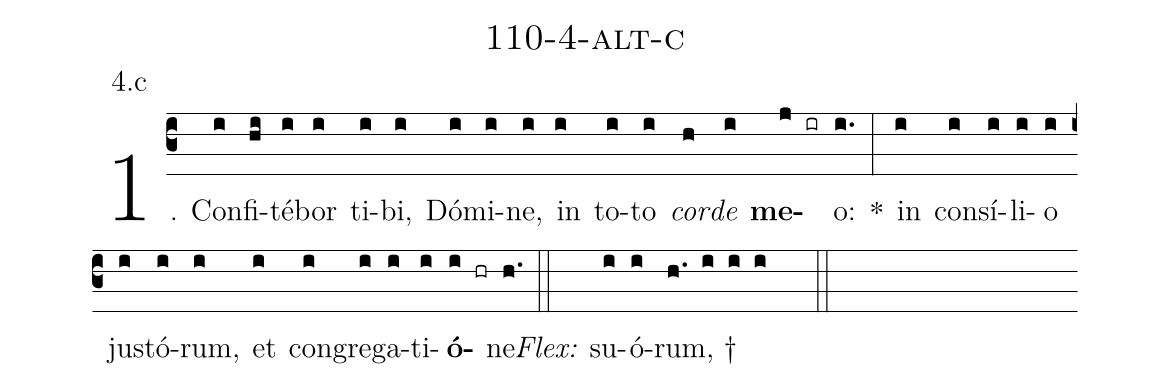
name: 110-4-alt-c;
annotation: 4.c;
%%
(c3)1. Con(i)fi(hi)té(i)bor(i) ti(i)bi,(i) Dó(i)mi(i)ne,(i) in(i) to(i)to(i) <i>cor</i>(h)<i>de</i>(i) <b>me</b>(j ir)o:(i.) *(:) in(i) con(i)sí(i)li(i)o(i) jus(i)tó(i)rum,(i) et(i) con(i)gre(i)ga(i)ti(i)<b>ó</b>(i hr)ne.(h.) (::)
<i>Flex:</i>()  su(i)ó(i)rum, †(h. i i i  ::)
